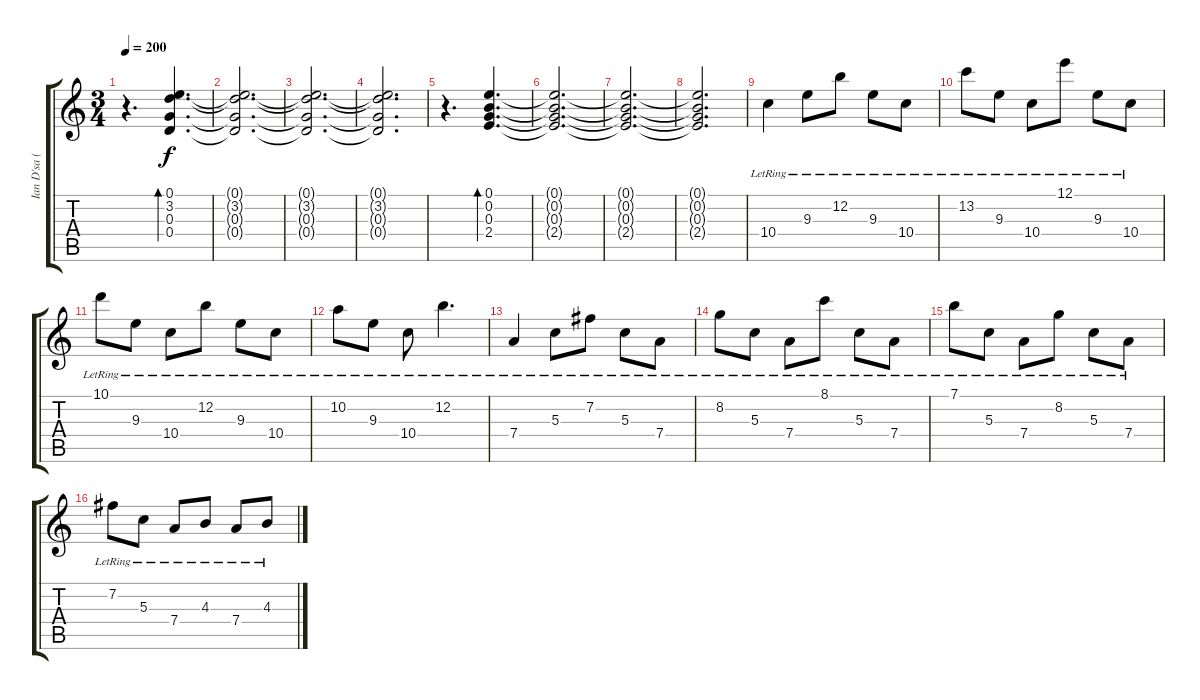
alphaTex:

\track ("Ian D'sa (Clean)" "Ian D'sa (") {instrument electricguitarclean}
\staff {score tabs}
\tuning (E4 B3 G3 D3 A2 Eb2) {hide}
\ts (3 4)
\tempo 200
\clef g2
\ks c
r.4{d dy f} (0.1 3.2 0.3 0.4).4{d bd 240} |
(0.1{t} 3.2{t} 0.3{t} 0.4{t}).2{d} |
(0.1{t} 3.2{t} 0.3{t} 0.4{t}).2{d} |
(0.1{t} 3.2{t} 0.3{t} 0.4{t}).2{d} |
r.4{d} (0.1 0.2 0.3 2.4).4{d bd 240} |
(0.1{t} 0.2{t} 0.3{t} 2.4{t}).2{d} |
(0.1{t} 0.2{t} 0.3{t} 2.4{t}).2{d} |
(0.1{t} 0.2{t} 0.3{t} 2.4{t}).2{d} |
10.4{lr}.4 9.3{lr}.8 12.2{lr}.8 9.3{lr}.8 10.4{lr}.8 |
13.2{lr}.8 9.3{lr}.8 10.4{lr}.8 12.1{lr}.8 9.3{lr}.8 10.4{lr}.8 |
10.1{lr}.8 9.3{lr}.8 10.4{lr}.8 12.2{lr}.8 9.3{lr}.8 10.4{lr}.8 |
10.2{lr}.8 9.3{lr}.8 10.4{lr}.8 12.2{lr}.4{d} |
7.4{lr}.4 5.3{lr}.8 7.2{lr}.8 5.3{lr}.8 7.4{lr}.8 |
8.2{lr}.8 5.3{lr}.8 7.4{lr}.8 8.1{lr}.8 5.3{lr}.8 7.4{lr}.8 |
7.1{lr}.8 5.3{lr}.8 7.4{lr}.8 8.2{lr}.8 5.3{lr}.8 7.4{lr}.8 |
7.2{lr}.8 5.3{lr}.8 7.4{lr}.8 4.3{lr}.8 7.4{lr}.8 4.3{lr}.8
